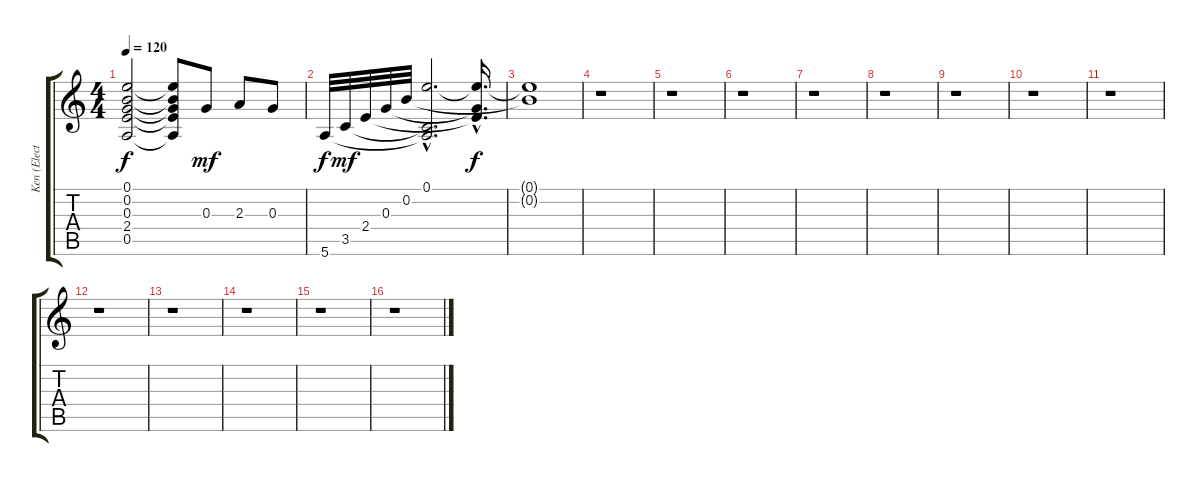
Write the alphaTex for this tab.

\track ("Ken (Electric)" "Ken (Elect") {instrument distortionguitar}
\staff {score tabs}
\tuning (E4 B3 G3 D3 A2 E2) {hide}
\ts (4 4)
\tempo 120
\clef g2
\ks c
(0.1{t} 0.2{t} 0.3{t} 2.4{t} 0.5{t}).2{dy f} (0.1{t} 0.2{t} 0.3{t} 2.4{t} 0.5{t}).8 0.3.8{dy mf} 2.3.8 0.3.8 |
5.6.32{dy f} 3.5.32{dy mf} 2.4.32 0.3.32 0.2.32 (0.1{hac} 3.5{hac t} 5.6{hac t}).2{d} (0.1{hac t} 0.3{hac t} 2.4{hac t}).16{d dy f} |
(0.1{t} 0.2{t}).1 |
r.1 |
r.1 |
r.1 |
r.1 |
r.1 |
r.1 |
r.1 |
r.1 |
r.1 |
r.1 |
r.1 |
r.1 |
r.1
